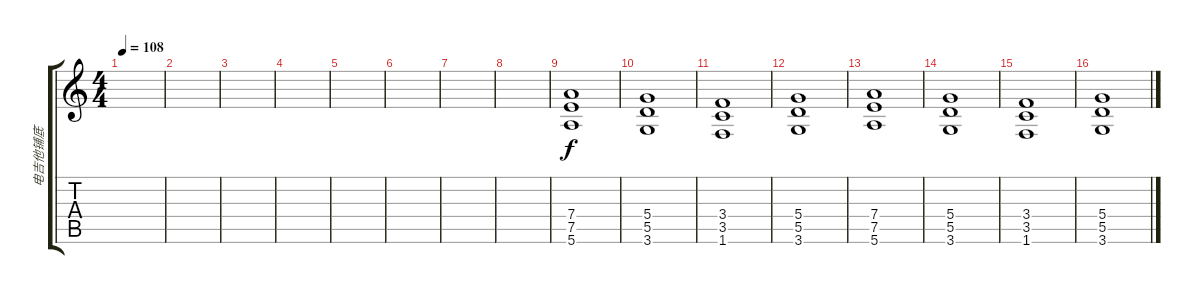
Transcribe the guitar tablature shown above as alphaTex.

\track ("电吉他铺底" "电吉他铺底") {instrument distortionguitar}
\staff {score tabs}
\tuning (E4 B3 G3 D3 A2 E2) {hide}
\ts (4 4)
\tempo 108
\clef g2
\ks c
|
|
|
|
|
|
|
|
(7.4 7.5 5.6).1 |
(5.4 5.5 3.6).1 |
(3.4 3.5 1.6).1 |
(5.4 5.5 3.6).1 |
(7.4 7.5 5.6).1 |
(5.4 5.5 3.6).1 |
(3.4 3.5 1.6).1 |
(5.4 5.5 3.6).1
